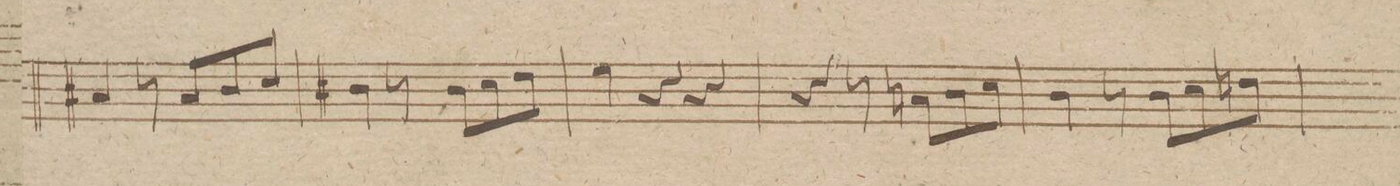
**kern	**dynam
*I"Trombone Baſso.	*
*clefF4	*
*k[f#]	*
*M3/4	*
4C#X/	.
8r	.
8C#L/	.
8D\	.
8E\J	.
=68	=68
4D#X\	.
8r	.
*8\right	*
8D#\L	.
8E\	.
8F#\J	.
=69	=69
4G\	.
4r	.
4r	.
=70	=70
4r	.
8r	.
8Cn/L	.
8D\	.
8E\J	.
=71	=71
4D\	.
8r	.
8D\L	.
8E\	.
8Fn\J	.
=72	=72
*-	*-
